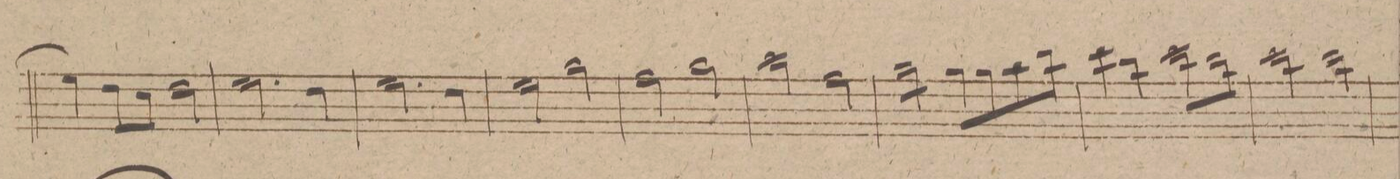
**kern	**dynam
*I"Oboe 1mo	*
*clefG2	*
*k[f#c#g#d#]	*
*met(c)	*
*M4/4	*
4ee\]	.
*8\right	*
8dd#\L	.
8cc#\J	.
2dd#\	.
=71	=71
2.ee\	.
4dd#\	.
=72	=72
2.ee\	.
4dd#\	.
=73	=73
2ee\	.
2gg#\	.
=74	=74
2ff#\	.
2gg#\	.
=75	=75
2aa\	.
2ff#\	.
=76	=76
*tremolo	*
8gg#\L	.
8gg#\	.
8gg#\	.
8gg#\J	.
8gg#\L	.
8gg#\	.
*8\left	*
8aa\	.
*8\right	*
8bb\J	.
=77	=77
*4\left	*
4ccc#\	.
*4\right	*
4bb\	.
*8\right	*
8ccc#\L	.
8bb\	.
8ccc#\	.
8bb\J	.
=78	=78
2ccc#\	.
2bb\	.
=79	=79
*-	*-
